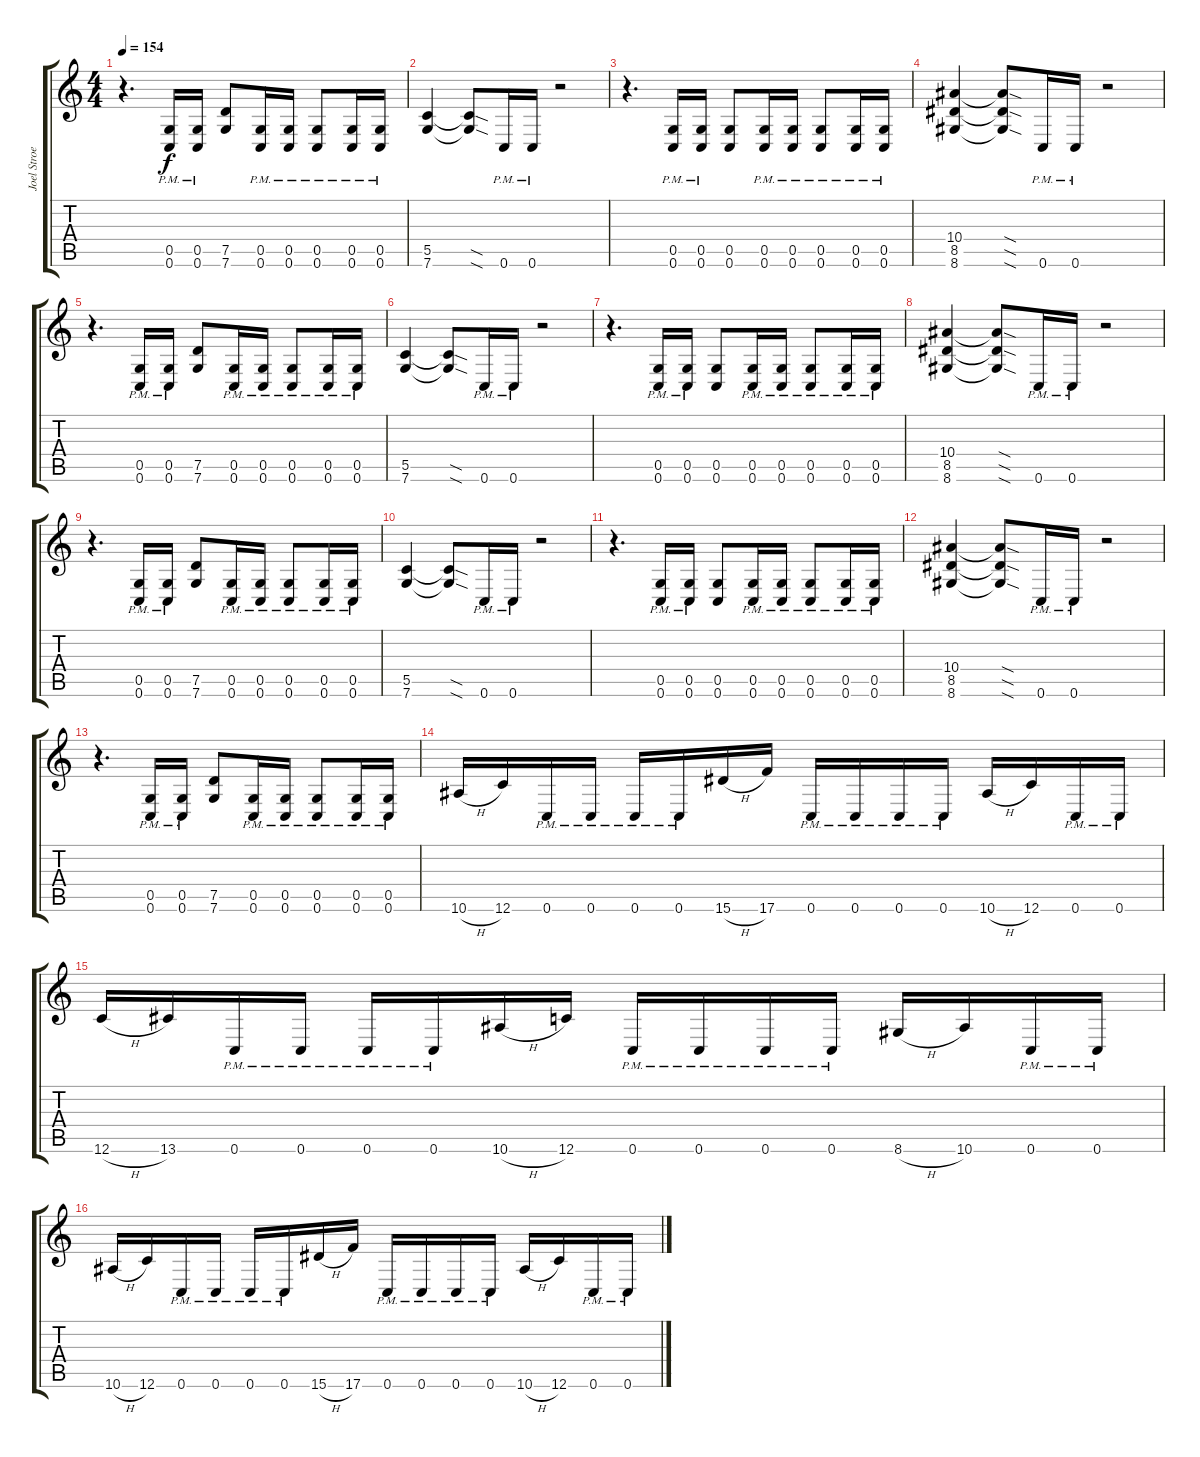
\track ("Joel Stroetzel" "Joel Stroe") {instrument distortionguitar}
\staff {score tabs}
\tuning (D4 A3 F3 C3 G2 C2) {hide}
\ts (4 4)
\tempo 154
\clef g2
\ks c
r.4{d dy f} (0.5{pm} 0.6{pm}).16 (0.5{pm} 0.6{pm}).16 (7.5 7.6).8 (0.5{pm} 0.6{pm}).16 (0.5{pm} 0.6{pm}).16 (0.5{pm} 0.6{pm}).8 (0.5{pm} 0.6{pm}).16 (0.5{pm} 0.6{pm}).16 |
(5.5 7.6).4 (5.5{sod t} 7.6{sod t}).8 0.6{pm}.16 0.6{pm}.16 r.2 |
r.4{d} (0.5{pm} 0.6{pm}).16 (0.5{pm} 0.6{pm}).16 (0.5 0.6).8 (0.5{pm} 0.6{pm}).16 (0.5{pm} 0.6{pm}).16 (0.5{pm} 0.6{pm}).8 (0.5{pm} 0.6{pm}).16 (0.5{pm} 0.6{pm}).16 |
(10.4 8.5 8.6).4 (10.4{sod t} 8.5{sod t} 8.6{sod t}).8 0.6{pm}.16 0.6{pm}.16 r.2 |
r.4{d} (0.5{pm} 0.6{pm}).16 (0.5{pm} 0.6{pm}).16 (7.5 7.6).8 (0.5{pm} 0.6{pm}).16 (0.5{pm} 0.6{pm}).16 (0.5{pm} 0.6{pm}).8 (0.5{pm} 0.6{pm}).16 (0.5{pm} 0.6{pm}).16 |
(5.5 7.6).4 (5.5{sod t} 7.6{sod t}).8 0.6{pm}.16 0.6{pm}.16 r.2 |
r.4{d} (0.5{pm} 0.6{pm}).16 (0.5{pm} 0.6{pm}).16 (0.5 0.6).8 (0.5{pm} 0.6{pm}).16 (0.5{pm} 0.6{pm}).16 (0.5{pm} 0.6{pm}).8 (0.5{pm} 0.6{pm}).16 (0.5{pm} 0.6{pm}).16 |
(10.4 8.5 8.6).4 (10.4{sod t} 8.5{sod t} 8.6{sod t}).8 0.6{pm}.16 0.6{pm}.16 r.2 |
r.4{d} (0.5{pm} 0.6{pm}).16 (0.5{pm} 0.6{pm}).16 (7.5 7.6).8 (0.5{pm} 0.6{pm}).16 (0.5{pm} 0.6{pm}).16 (0.5{pm} 0.6{pm}).8 (0.5{pm} 0.6{pm}).16 (0.5{pm} 0.6{pm}).16 |
(5.5 7.6).4 (5.5{sod t} 7.6{sod t}).8 0.6{pm}.16 0.6{pm}.16 r.2 |
r.4{d} (0.5{pm} 0.6{pm}).16 (0.5{pm} 0.6{pm}).16 (0.5 0.6).8 (0.5{pm} 0.6{pm}).16 (0.5{pm} 0.6{pm}).16 (0.5{pm} 0.6{pm}).8 (0.5{pm} 0.6{pm}).16 (0.5{pm} 0.6{pm}).16 |
(10.4 8.5 8.6).4 (10.4{sod t} 8.5{sod t} 8.6{sod t}).8 0.6{pm}.16 0.6{pm}.16 r.2 |
r.4{d} (0.5{pm} 0.6{pm}).16 (0.5{pm} 0.6{pm}).16 (7.5 7.6).8 (0.5{pm} 0.6{pm}).16 (0.5{pm} 0.6{pm}).16 (0.5{pm} 0.6{pm}).8 (0.5{pm} 0.6{pm}).16 (0.5{pm} 0.6{pm}).16 |
10.6{h}.16 12.6.16 0.6{pm}.16 0.6{pm}.16 0.6{pm}.16 0.6{pm}.16 15.6{h}.16 17.6.16 0.6{pm}.16 0.6{pm}.16 0.6{pm}.16 0.6{pm}.16 10.6{h}.16 12.6.16 0.6{pm}.16 0.6{pm}.16 |
12.6{h}.16 13.6.16 0.6{pm}.16 0.6{pm}.16 0.6{pm}.16 0.6{pm}.16 10.6{h}.16 12.6.16 0.6{pm}.16 0.6{pm}.16 0.6{pm}.16 0.6{pm}.16 8.6{h}.16 10.6.16 0.6{pm}.16 0.6{pm}.16 |
10.6{h}.16 12.6.16 0.6{pm}.16 0.6{pm}.16 0.6{pm}.16 0.6{pm}.16 15.6{h}.16 17.6.16 0.6{pm}.16 0.6{pm}.16 0.6{pm}.16 0.6{pm}.16 10.6{h}.16 12.6.16 0.6{pm}.16 0.6{pm}.16
